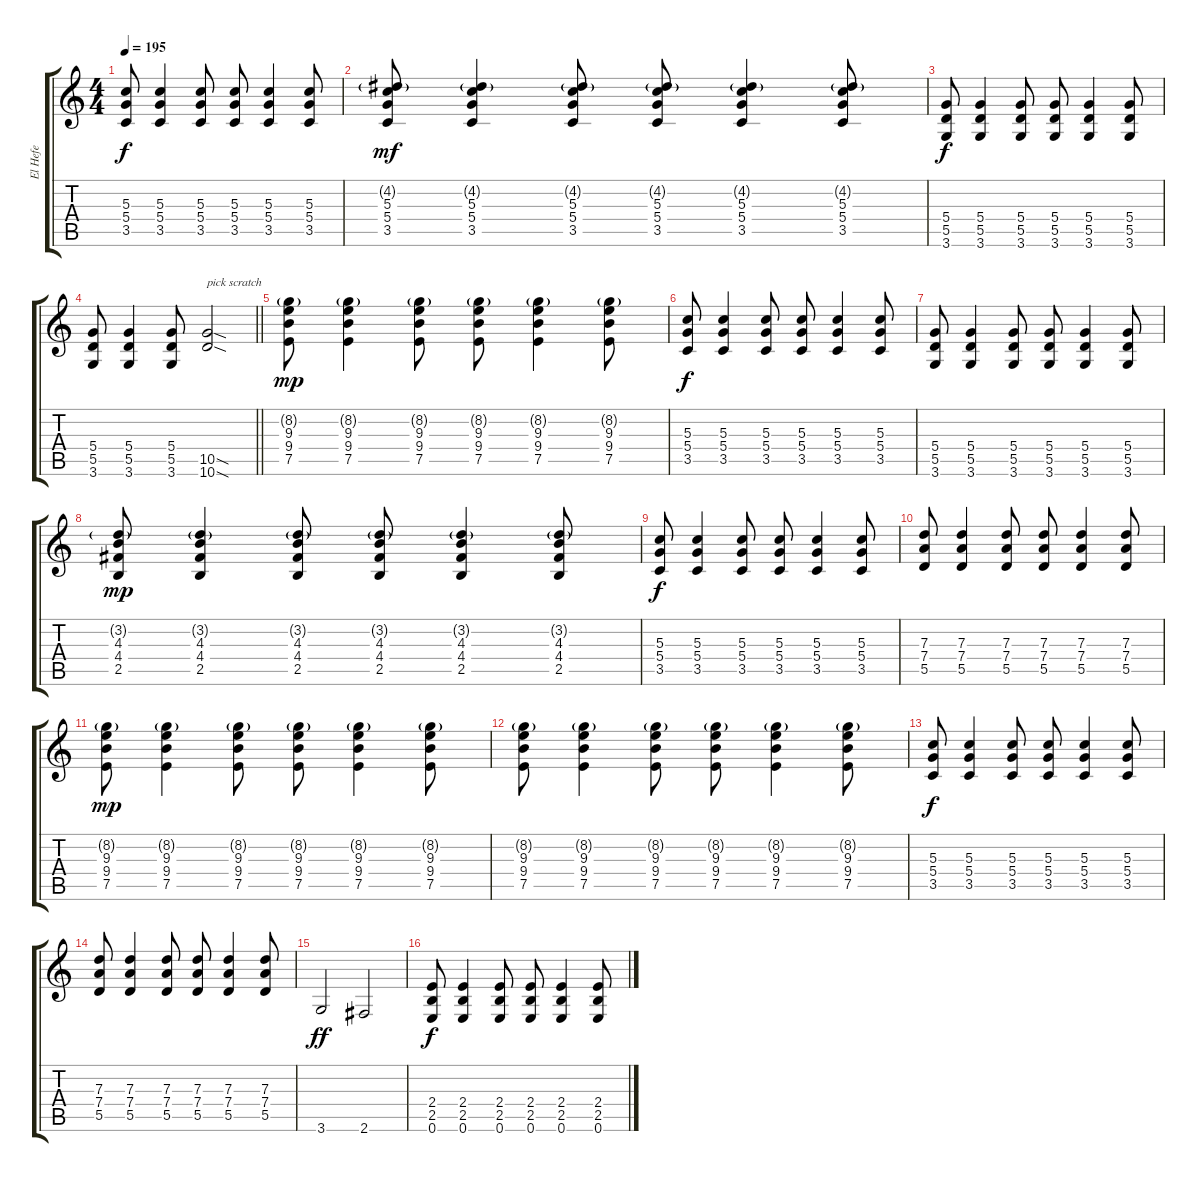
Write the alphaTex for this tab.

\track ("El Hefe" "El Hefe") {instrument distortionguitar}
\staff {score tabs}
\tuning (E4 B3 G3 D3 A2 E2) {hide}
\ts (4 4)
\tempo 195
\clef g2
\ks c
(5.3 5.4 3.5).8{dy f} (5.3 5.4 3.5).4 (5.3 5.4 3.5).8 (5.3 5.4 3.5).8 (5.3 5.4 3.5).4 (5.3 5.4 3.5).8 |
(4.2{g} 5.3 5.4 3.5).8{dy mf} (4.2{g} 5.3 5.4 3.5).4 (4.2{g} 5.3 5.4 3.5).8 (4.2{g} 5.3 5.4 3.5).8 (4.2{g} 5.3 5.4 3.5).4 (4.2{g} 5.3 5.4 3.5).8 |
(5.4 5.5 3.6).8{dy f} (5.4 5.5 3.6).4 (5.4 5.5 3.6).8 (5.4 5.5 3.6).8 (5.4 5.5 3.6).4 (5.4 5.5 3.6).8 |
\barLineRight lightlight
(5.4 5.5 3.6).8 (5.4 5.5 3.6).4 (5.4 5.5 3.6).8 (10.5{sod} 10.6{sod}).2{txt "pick scratch"} |
\section ("" "")
(8.2{g} 9.3 9.4 7.5).8{dy mp} (8.2{g} 9.3 9.4 7.5).4 (8.2{g} 9.3 9.4 7.5).8 (8.2{g} 9.3 9.4 7.5).8 (8.2{g} 9.3 9.4 7.5).4 (8.2{g} 9.3 9.4 7.5).8 |
(5.3 5.4 3.5).8{dy f} (5.3 5.4 3.5).4 (5.3 5.4 3.5).8 (5.3 5.4 3.5).8 (5.3 5.4 3.5).4 (5.3 5.4 3.5).8 |
(5.4 5.5 3.6).8 (5.4 5.5 3.6).4 (5.4 5.5 3.6).8 (5.4 5.5 3.6).8 (5.4 5.5 3.6).4 (5.4 5.5 3.6).8 |
(3.2{g} 4.3 4.4 2.5).8{dy mp} (3.2{g} 4.3 4.4 2.5).4 (3.2{g} 4.3 4.4 2.5).8 (3.2{g} 4.3 4.4 2.5).8 (3.2{g} 4.3 4.4 2.5).4 (3.2{g} 4.3 4.4 2.5).8 |
(5.3 5.4 3.5).8{dy f} (5.3 5.4 3.5).4 (5.3 5.4 3.5).8 (5.3 5.4 3.5).8 (5.3 5.4 3.5).4 (5.3 5.4 3.5).8 |
(7.3 7.4 5.5).8 (7.3 7.4 5.5).4 (7.3 7.4 5.5).8 (7.3 7.4 5.5).8 (7.3 7.4 5.5).4 (7.3 7.4 5.5).8 |
(8.2{g} 9.3 9.4 7.5).8{dy mp} (8.2{g} 9.3 9.4 7.5).4 (8.2{g} 9.3 9.4 7.5).8 (8.2{g} 9.3 9.4 7.5).8 (8.2{g} 9.3 9.4 7.5).4 (8.2{g} 9.3 9.4 7.5).8 |
(8.2{g} 9.3 9.4 7.5).8 (8.2{g} 9.3 9.4 7.5).4 (8.2{g} 9.3 9.4 7.5).8 (8.2{g} 9.3 9.4 7.5).8 (8.2{g} 9.3 9.4 7.5).4 (8.2{g} 9.3 9.4 7.5).8 |
(5.3 5.4 3.5).8{dy f} (5.3 5.4 3.5).4 (5.3 5.4 3.5).8 (5.3 5.4 3.5).8 (5.3 5.4 3.5).4 (5.3 5.4 3.5).8 |
(7.3 7.4 5.5).8 (7.3 7.4 5.5).4 (7.3 7.4 5.5).8 (7.3 7.4 5.5).8 (7.3 7.4 5.5).4 (7.3 7.4 5.5).8 |
3.6.2{dy ff} 2.6.2 |
(2.4 2.5 0.6).8{dy f} (2.4 2.5 0.6).4 (2.4 2.5 0.6).8 (2.4 2.5 0.6).8 (2.4 2.5 0.6).4 (2.4 2.5 0.6).8
